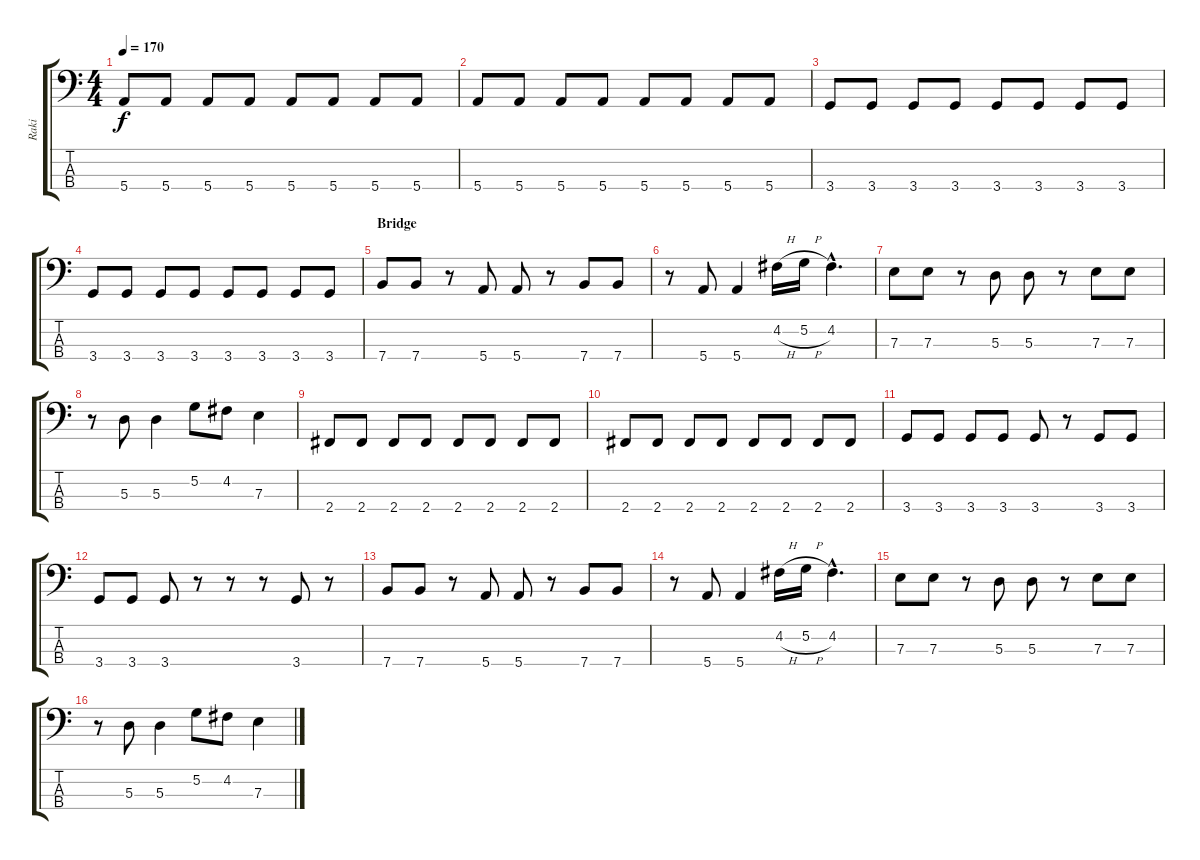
\track ("Raki" "Raki") {instrument electricbassfinger}
\staff {score tabs}
\tuning (G2 D2 A1 E1) {hide}
\ts (4 4)
\tempo 170
\clef f4
\ks c
5.4.8{dy f} 5.4.8 5.4.8 5.4.8 5.4.8 5.4.8 5.4.8 5.4.8 |
5.4.8 5.4.8 5.4.8 5.4.8 5.4.8 5.4.8 5.4.8 5.4.8 |
3.4.8 3.4.8 3.4.8 3.4.8 3.4.8 3.4.8 3.4.8 3.4.8 |
3.4.8 3.4.8 3.4.8 3.4.8 3.4.8 3.4.8 3.4.8 3.4.8 |
\section ("" "Bridge")
7.4.8 7.4.8 r.8 5.4.8 5.4.8 r.8 7.4.8 7.4.8 |
r.8 5.4.8 5.4.4 4.2{h}.16 5.2{h}.16 4.2{hac}.4{d} |
7.3.8 7.3.8 r.8 5.3.8 5.3.8 r.8 7.3.8 7.3.8 |
r.8 5.3.8 5.3.4 5.2.8 4.2.8 7.3.4 |
2.4.8 2.4.8 2.4.8 2.4.8 2.4.8 2.4.8 2.4.8 2.4.8 |
2.4.8 2.4.8 2.4.8 2.4.8 2.4.8 2.4.8 2.4.8 2.4.8 |
3.4.8 3.4.8 3.4.8 3.4.8 3.4.8 r.8 3.4.8 3.4.8 |
3.4.8 3.4.8 3.4.8 r.8 r.8 r.8 3.4.8 r.8 |
7.4.8 7.4.8 r.8 5.4.8 5.4.8 r.8 7.4.8 7.4.8 |
r.8 5.4.8 5.4.4 4.2{h}.16 5.2{h}.16 4.2{hac}.4{d} |
7.3.8 7.3.8 r.8 5.3.8 5.3.8 r.8 7.3.8 7.3.8 |
r.8 5.3.8 5.3.4 5.2.8 4.2.8 7.3.4
